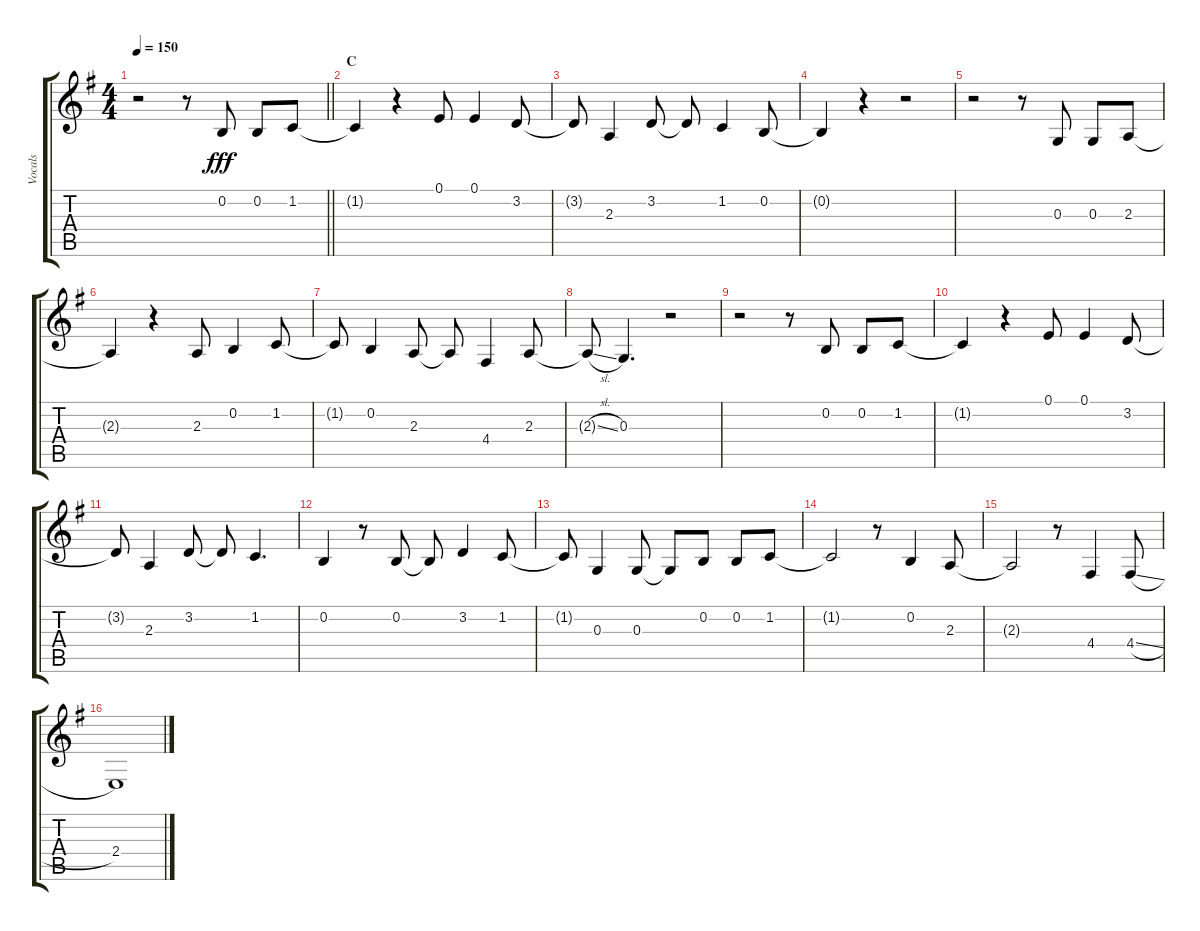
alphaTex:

\track ("Vocals" "Vocals") {instrument voiceoohs}
\staff {score tabs}
\tuning (E4 B3 G3 D3 A2 E2) {hide}
\ts (4 4)
\tempo 150
\clef g2
\barLineRight lightlight
\ks g
r.2{dy fff} r.8 0.2.8 0.2.8 1.2.8 |
\section ("" "C")
1.2{t}.4 r.4 0.1.8 0.1.4 3.2.8 |
3.2{t}.8 2.3.4 3.2.8 3.2{t}.8 1.2.4 0.2.8 |
0.2{t}.4 r.4 r.2 |
r.2 r.8 0.3.8 0.3.8 2.3.8 |
2.3{t}.4 r.4 2.3.8 0.2.4 1.2.8 |
1.2{t}.8 0.2.4 2.3.8 2.3{t}.8 4.4.4 2.3.8 |
2.3{sl t}.8 0.3.4{d} r.2 |
r.2 r.8 0.2.8 0.2.8 1.2.8 |
1.2{t}.4 r.4 0.1.8 0.1.4 3.2.8 |
3.2{t}.8 2.3.4 3.2.8 3.2{t}.8 1.2.4{d} |
0.2.4 r.8 0.2.8 0.2{t}.8 3.2.4 1.2.8 |
1.2{t}.8 0.3.4 0.3.8 0.3{t}.8 0.2.8 0.2.8 1.2.8 |
1.2{t}.2 r.8 0.2.4 2.3.8 |
2.3{t}.2 r.8 4.4.4 4.4{sl}.8 |
2.4.1
